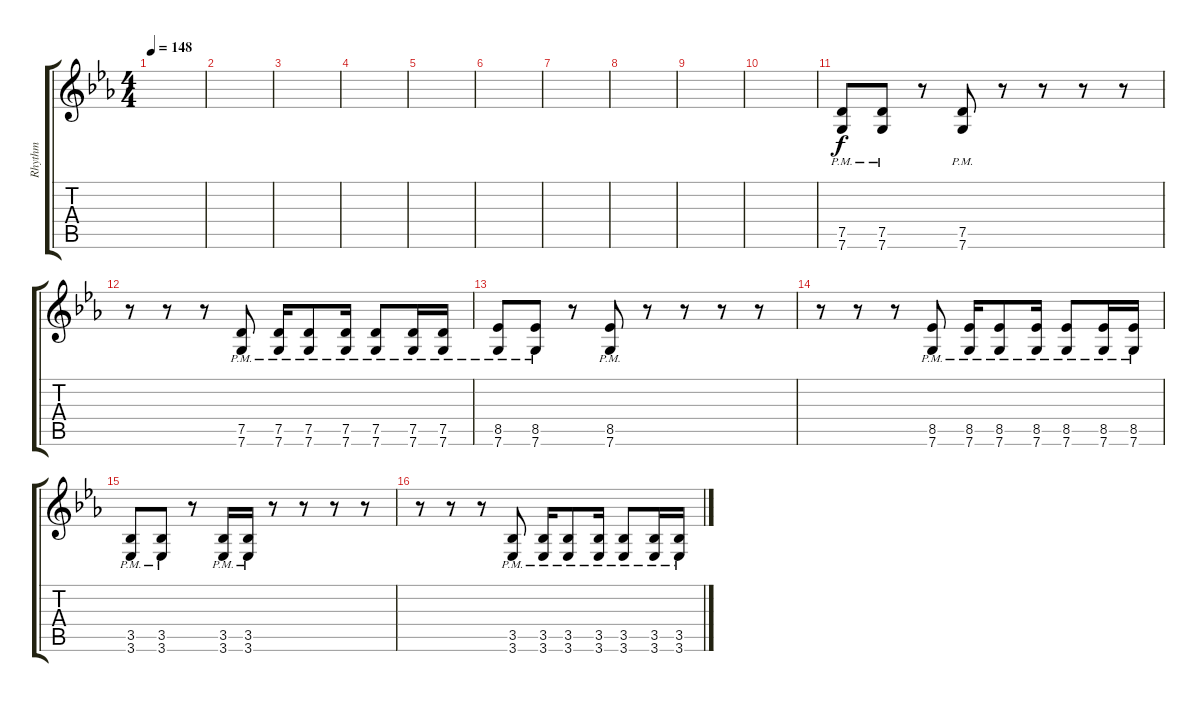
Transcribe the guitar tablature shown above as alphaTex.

\track ("Rhythm" "Rhythm") {instrument distortionguitar}
\staff {score tabs}
\tuning (D4 A3 F3 C3 G2 C2) {hide}
\ts (4 4)
\tempo 148
\clef g2
\ks cminor
|
|
|
|
|
|
|
|
|
|
(7.5{pm} 7.6{pm}).8 (7.5{pm} 7.6{pm}).8 r.8 (7.5{pm} 7.6{pm}).8 r.8 r.8 r.8 r.8 |
r.8 r.8 r.8 (7.5{pm} 7.6{pm}).8 (7.5{pm} 7.6{pm}).16 (7.5{pm} 7.6{pm}).8 (7.5{pm} 7.6{pm}).16 (7.5{pm} 7.6{pm}).8 (7.5{pm} 7.6{pm}).16 (7.5{pm} 7.6{pm}).16 |
(8.5{pm} 7.6{pm}).8 (8.5{pm} 7.6{pm}).8 r.8 (8.5{pm} 7.6{pm}).8 r.8 r.8 r.8 r.8 |
r.8 r.8 r.8 (8.5{pm} 7.6{pm}).8 (8.5{pm} 7.6{pm}).16 (8.5{pm} 7.6{pm}).8 (8.5{pm} 7.6{pm}).16 (8.5{pm} 7.6{pm}).8 (8.5{pm} 7.6{pm}).16 (8.5{pm} 7.6{pm}).16 |
(3.5{pm} 3.6{pm}).8 (3.5{pm} 3.6{pm}).8 r.8 (3.5{pm} 3.6{pm}).16 (3.5{pm} 3.6{pm}).16 r.8 r.8 r.8 r.8 |
r.8 r.8 r.8 (3.5{pm} 3.6{pm}).8 (3.5{pm} 3.6{pm}).16 (3.5{pm} 3.6{pm}).8 (3.5{pm} 3.6{pm}).16 (3.5{pm} 3.6{pm}).8 (3.5{pm} 3.6{pm}).16 (3.5{pm} 3.6{pm}).16
